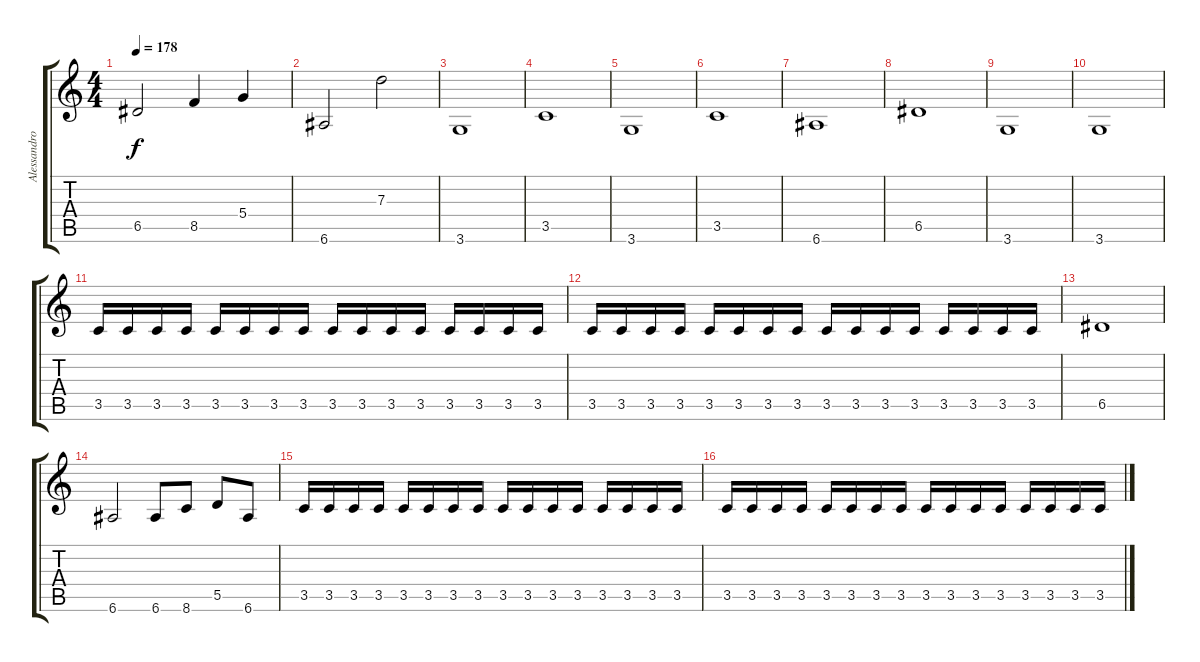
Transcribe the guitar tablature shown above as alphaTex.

\track ("Alessandro Lotta" "Alessandro") {instrument electricbassfinger}
\staff {score tabs}
\tuning (E4 B3 G3 D3 A2 E2) {hide}
\ts (4 4)
\tempo 178
\clef g2
\ks c
6.5.2{dy f} 8.5.4 5.4.4 |
6.6.2 7.3.2 |
3.6.1 |
3.5.1 |
3.6.1 |
3.5.1 |
6.6.1 |
6.5.1 |
3.6.1 |
3.6.1 |
3.5.16 3.5.16 3.5.16 3.5.16 3.5.16 3.5.16 3.5.16 3.5.16 3.5.16 3.5.16 3.5.16 3.5.16 3.5.16 3.5.16 3.5.16 3.5.16 |
3.5.16 3.5.16 3.5.16 3.5.16 3.5.16 3.5.16 3.5.16 3.5.16 3.5.16 3.5.16 3.5.16 3.5.16 3.5.16 3.5.16 3.5.16 3.5.16 |
6.5.1 |
6.6.2 6.6.8 8.6.8 5.5.8 6.6.8 |
3.5.16 3.5.16 3.5.16 3.5.16 3.5.16 3.5.16 3.5.16 3.5.16 3.5.16 3.5.16 3.5.16 3.5.16 3.5.16 3.5.16 3.5.16 3.5.16 |
3.5.16 3.5.16 3.5.16 3.5.16 3.5.16 3.5.16 3.5.16 3.5.16 3.5.16 3.5.16 3.5.16 3.5.16 3.5.16 3.5.16 3.5.16 3.5.16
